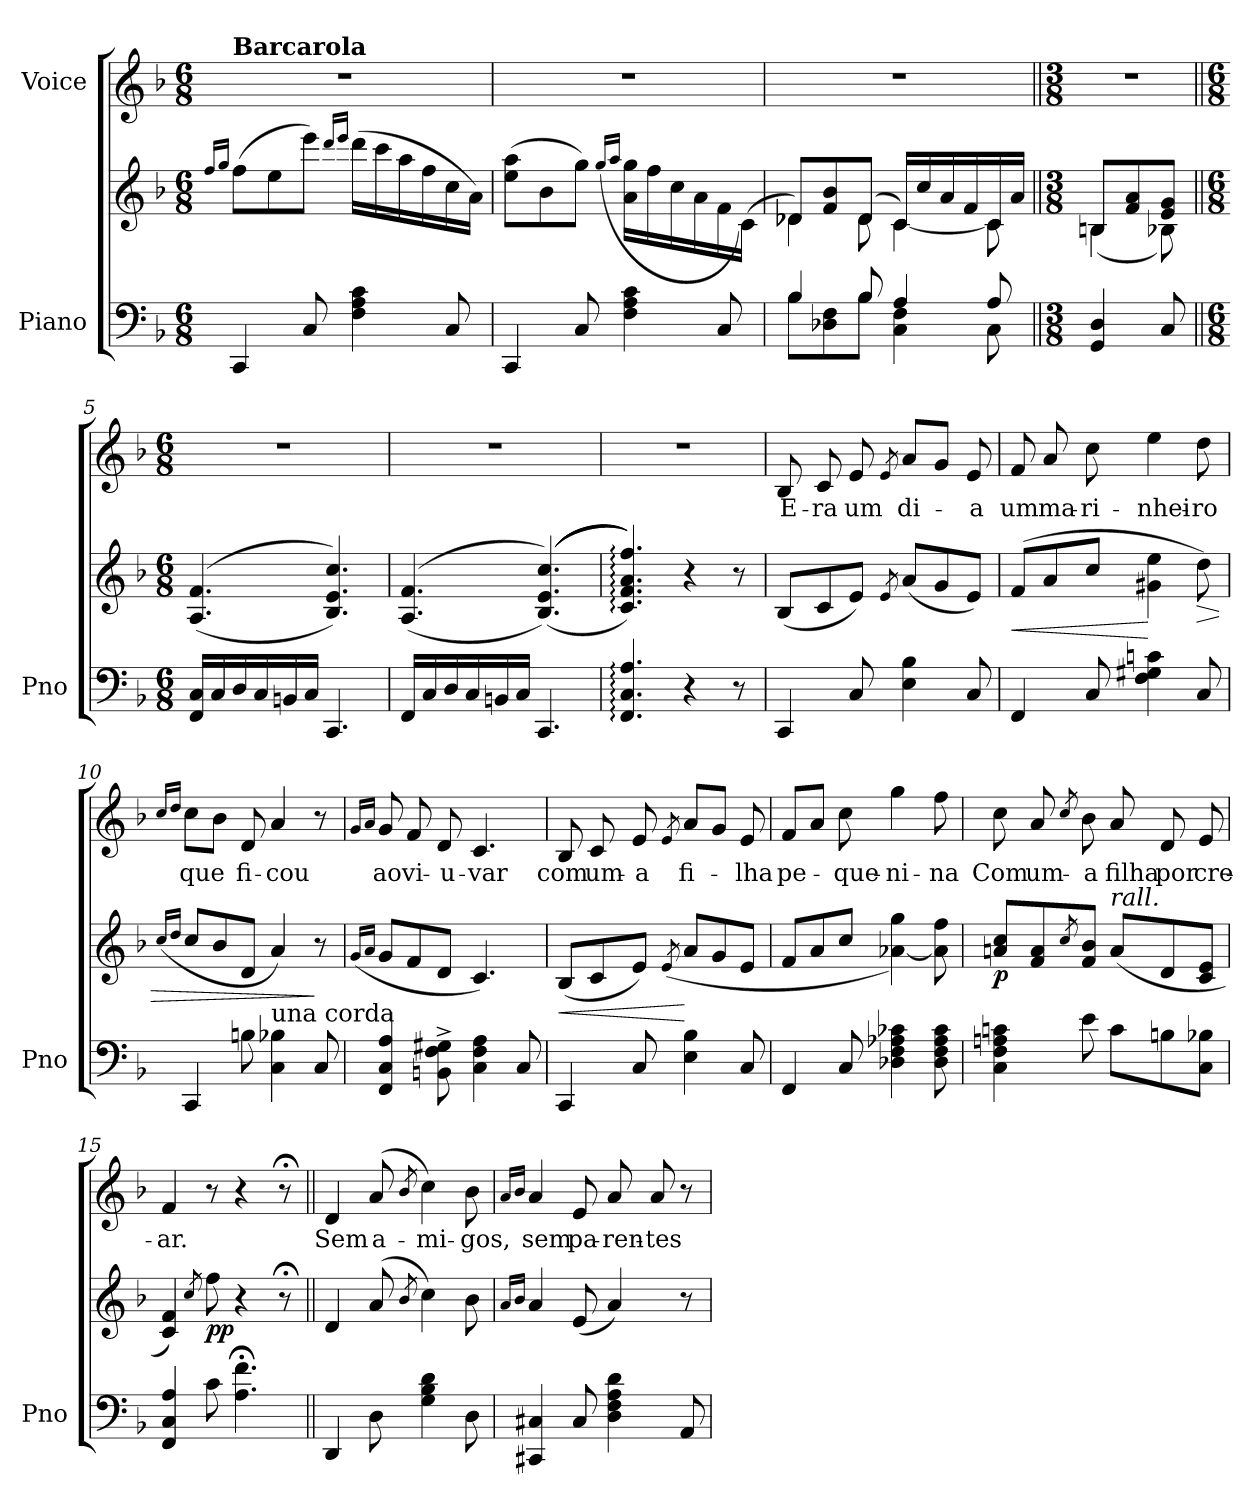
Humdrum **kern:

**kern	**kern	**dynam	**kern	**text
*part2	*part2	*part2	*part1	*part1
*staff3	*staff2	*staff2/3	*staff1	*staff1
*I"Piano	*	*	*I"Voice	*
*I'Pno	*	*	*	*
*clefF4	*clefG2	*	*clefG2	*
*k[b-]	*k[b-]	*	*k[b-]	*
*M6/8	*M6/8	*	*M6/8	*
=1	=1	=1	=1	=1
.	16qff/LL	.	.	.
.	16qgg/JJ	.	.	.
!	!	!	!LO:TX:a:B:t=Barcarola	!
4CC/	(8ff\L	.	2.r	.
.	8ee\	.	.	.
8C/	8eee\J)	.	.	.
.	16qddd/LL	.	.	.
.	16qeee/JJ	.	.	.
4F\ 4A\ 4c\	(16ddd\LL	.	.	.
.	16ccc\	.	.	.
.	16aa\	.	.	.
.	16ff\	.	.	.
8C/	16cc\	.	.	.
.	16a\JJ)	.	.	.
=2	=2	=2	=2	=2
4CC/	(8ee\ 8aa\L	.	2.r	.
.	8b-\	.	.	.
8C/	8gg\J)	.	.	.
.	(>16qgg/LL	.	.	.
.	16qaa/JJ	.	.	.
4F\ 4A\ 4c\	16a\ 16gg\LL	.	.	.
.	16ff\	.	.	.
.	16cc\	.	.	.
.	16a\	.	.	.
8C/	16f\	.	.	.
.	(>16c\JJ)	.	.	.
=3	=3	=3	=3	=3
*^	*^	*	*	*
4B-/	8B-\L	8d-X/L)	4d-\	.	2.r	.
.	8D-X\ 8F\	8f/ 8b-/	.	.	.	.
8B-/	8B-\J	(8d-/J	8d-\	.	.	.
4A/	4C\ 4F\	16c/LL)	[4c\	.	.	.
.	.	16cc/	.	.	.	.
.	.	16a/	.	.	.	.
.	.	16f/	.	.	.	.
8A/	8C\	16c/	8c\]	.	.	.
.	.	16a/JJ	.	.	.	.
*v	*v	*	*	*	*	*
=4||	=4||	=4||	=4||	=4||	=4||
*M3/8	*M3/8	*	*	*M3/8	*
4GG/ 4D/	8Bn/L	(4B\	.	4.r	.
.	8f/ 8a/	.	.	.	.
8C/	8e/ 8g/J	8B-X\)	.	.	.
*	*v	*v	*	*	*
=5||	=5||	=5||	=5||	=5||
*M6/8	*M6/8	*	*M6/8	*
*	*^	*	*	*
!	!LO:TX:i:t=armonioso	!	!	!	!
*	*v	*v	*	*	*
16FF/ 16C/LL	(>(4.A/ 4.f/	.	2.r	.
16C/	.	.	.	.
16D/	.	.	.	.
16C/	.	.	.	.
16BBn/	.	.	.	.
16C/JJ	.	.	.	.
4.CC/	4.B-/ 4.e/ 4.cc/))	.	.	.
=6	=6	=6	=6	=6
16FF/LL	(>(4.A/ 4.f/	.	2.r	.
16C/	.	.	.	.
16D/	.	.	.	.
16C/	.	.	.	.
16BBn/	.	.	.	.
16C/JJ	.	.	.	.
4.CC/	(((>(4.B-/ 4.e/ 4.cc/))	.	.	.
=7	=7	=7	=7	=7
4.FF/: 4.C/: 4.A/:	4.c/: 4.f/: 4.a/: 4.ff/:))))	.	2.r	.
4r	4r	.	.	.
8r	8r	.	.	.
=8	=8	=8	=8	=8
!	!	!LO:DY:b	!	!
!	!	!LO:DY:n=1:b	!	!
4CC/	(8B-/L	p other-dynamics	8B-/	E-
.	8c/	.	8c/	-ra
8C/	8e/J)	.	8e/	um
.	8qe/	.	8qe/	.
4E\ 4B-\	(8a/L	.	8a/L	di-
.	8g/	.	8g/J	.
8C/	8e/J)	.	8e/	-a
=9	=9	=9	=9	=9
!	!	!LO:HP:b	!	!
4FF/	(8f/L	<	8f/	um
.	8a/	.	8a/	ma-
8C/	8cc/J	.	8cc\	-ri-
4F\ 4G#X\ 4cn\	4g#X\ 4ee\	[	4ee\	-nhei-
!	!	!LO:HP:b	!	!
8C/	8dd\)	>	8dd\	-ro
=10	=10	=10	=10	=10
.	(>16qcc/LL	.	16qcc/LL	.
.	16qdd/JJ	.	16qdd/JJ	.
4CC/	8cc/L	.	8cc\L	que
.	8b-/	.	8b-\J	.
8Bn\	8d/J	.	8d/	fi-
!	!LO:TX:b:t=una corda	!	!	!
4C\ 4B-X\	4a/)	.	4a/	-cou
8C/	8r	]	8r	.
=11	=11	=11	=11	=11
.	(16qg/LL	.	16qg/LL	.
.	16qa/JJ	.	16qa/JJ	.
4FF/ 4C/ 4A/	8g/L	.	8g/	ao
.	8f/	.	8f/	vi-
8BBn\^ 8F\^ 8G#X\^	8d/J	.	8d/	-u-
4C\ 4F\ 4A\	4.c/)	.	4.c/	-var
8C/	.	.	.	.
=12	=12	=12	=12	=12
!	!	!LO:HP:b	!	!
4CC/	(8B-/L	<	8B-/	com
.	8c/	.	8c/	um-
8C/	8e/J)	.	8e/	-a
.	(8qe/	.	8qe/	.
4E\ 4B-\	8a/L	[	8a/L	fi-
.	8g/	.	8g/J	.
8C/	8e/J	.	8e/	-lha
=13	=13	=13	=13	=13
4FF/	8f/L	.	8f/L	pe-
.	8a/	.	8a/J	.
8C/	8cc/J	.	8cc\	-que-
4D-X\ 4F\ 4A-X\ 4c-X\	[4a-X\ 4gg\)	.	4gg\	-ni-
8D-\ 8F\ 8A-\ 8c-\	8a-\] 8ff\	.	8ff\	-na
=14	=14	=14	=14	=14
!	!	!LO:DY:b	!	!
4C\ 4F\ 4An\ 4cn\	8an/ 8cc/L	p	8cc\	Com
.	8f/ 8a/	.	8a/	um-
.	8qcc/	.	8qcc/	.
8e\	8f/ 8b-/J	.	8b-\	-a
!	!LO:TX:i:t=rall.	!	!	!
8c\L	(8a/L	.	8a/	filha
8Bn\	8d/	.	8d/	por
8C\ 8B-X\J	8c/ 8e/J	.	8e/	cre-
=15	=15	=15	=15	=15
4FF/ 4C/ 4A/	4c/ 4f/)	.	4f/	-ar.
.	8qcc/	.	.	.
!	!	!LO:DY:b	!	!
8c\	8ff\	pp	8r	.
4.A\;< 4.f\;<	4r	.	4r	.
.	8r;<	.	8r;<	.
=16||	=16||	=16||	=16||	=16||
4DD/	4d/	.	4d/	Sem
8D\	(<8a/	.	(<8a/	a-
.	8qb-/	.	8qb-/	.
4G\ 4B-\ 4d\	4cc\)	.	4cc\)	-mi-
8D\	8b-\	.	8b-\	-gos,
=17	=17	=17	=17	=17
.	16qa/LL	.	16qa/LL	.
.	16qb-/JJ	.	16qb-/JJ	.
4CC#X/ 4C#X/	4a/	.	4a/	sem
8C#/	(8e/	.	8e/	pa-
4D\ 4F\ 4A\ 4d\	4a/)	.	8a/	-ren-
.	.	.	8a/	-tes
8AA/	8r	.	8r	.
=	=	=	=	=
*-	*-	*-	*-	*-
